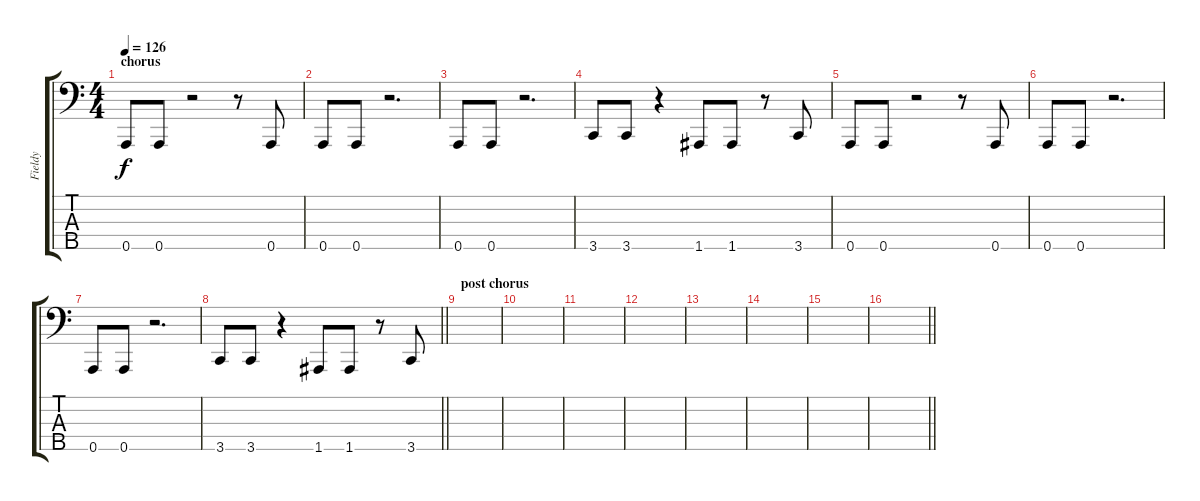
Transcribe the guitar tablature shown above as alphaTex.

\track ("Fieldy" "Fieldy") {instrument slapbass1}
\staff {score tabs}
\tuning (F2 C2 G1 D1 A0) {hide}
\ts (4 4)
\section ("" "chorus")
\tempo 126
\clef f4
\ks c
0.5.8{dy f} 0.5.8 r.2 r.8 0.5.8 |
0.5.8 0.5.8 r.2{d} |
0.5.8 0.5.8 r.2{d} |
3.5.8 3.5.8 r.4 1.5.8 1.5.8 r.8 3.5.8 |
0.5.8 0.5.8 r.2 r.8 0.5.8 |
0.5.8 0.5.8 r.2{d} |
0.5.8 0.5.8 r.2{d} |
\barLineRight lightlight
3.5.8 3.5.8 r.4 1.5.8 1.5.8 r.8 3.5.8 |
\section ("" "post chorus")
|
|
|
|
|
|
|
\barLineRight lightlight
